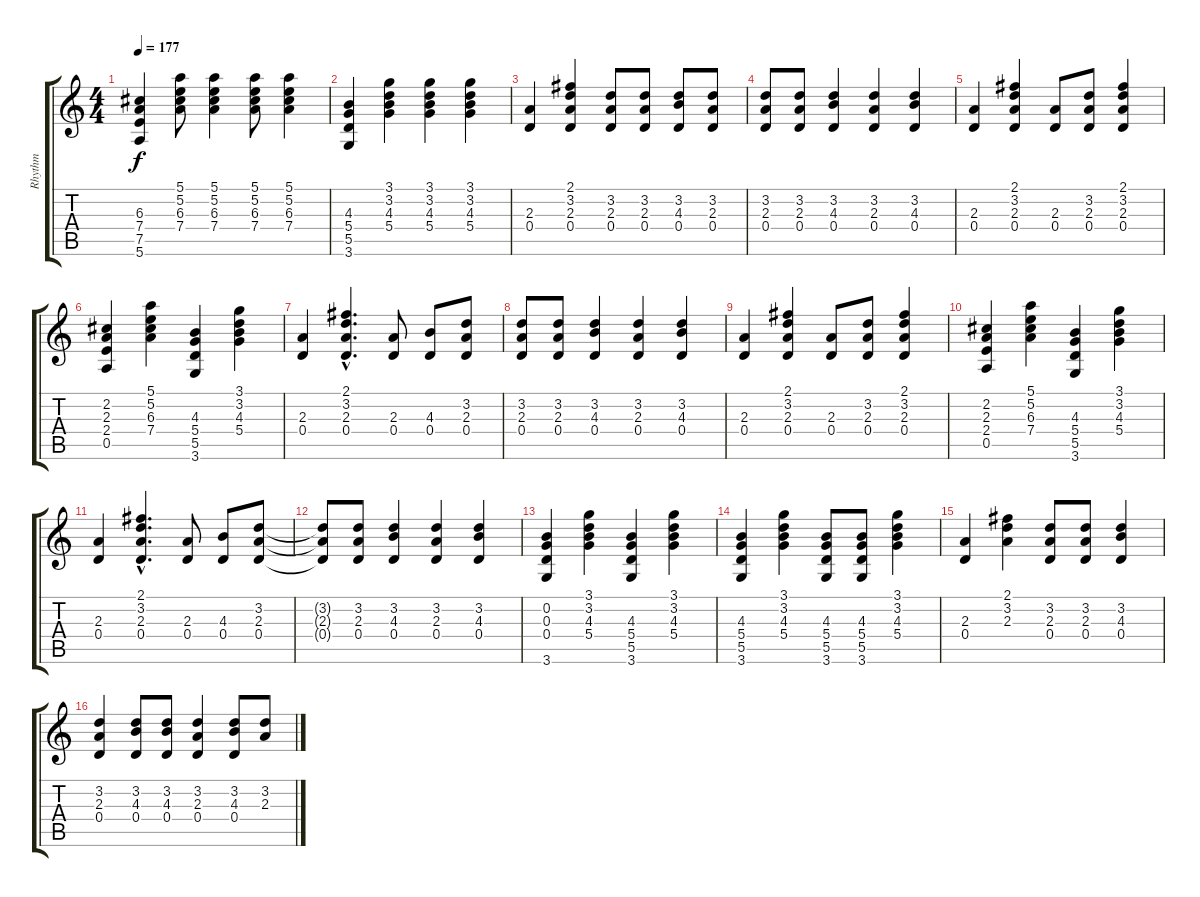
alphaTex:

\track ("Rhythm" "Rhythm") {instrument electricguitarclean}
\staff {score tabs}
\tuning (E4 B3 G3 D3 A2 E2) {hide}
\ts (4 4)
\tempo 177
\clef g2
\ks c
(6.3 7.4 7.5 5.6).4{dy f} (5.1 5.2 6.3 7.4).8 (5.1 5.2 6.3 7.4).4 (5.1 5.2 6.3 7.4).8 (5.1 5.2 6.3 7.4).4 |
(4.3 5.4 5.5 3.6).4 (3.1 3.2 4.3 5.4).4 (3.1 3.2 4.3 5.4).4 (3.1 3.2 4.3 5.4).4 |
(2.3 0.4).4 (2.1 3.2 2.3 0.4).4 (3.2 2.3 0.4).8 (3.2 2.3 0.4).8 (3.2 4.3 0.4).8 (3.2 2.3 0.4).8 |
(3.2 2.3 0.4).8 (3.2 2.3 0.4).8 (3.2 4.3 0.4).4 (3.2 2.3 0.4).4 (3.2 4.3 0.4).4 |
(2.3 0.4).4 (2.1 3.2 2.3 0.4).4 (2.3 0.4).8 (3.2 2.3 0.4).8 (2.1 3.2 2.3 0.4).4 |
(2.2 2.3 2.4 0.5).4 (5.1 5.2 6.3 7.4).4 (4.3 5.4 5.5 3.6).4 (3.1 3.2 4.3 5.4).4 |
(2.3 0.4).4 (2.1{hac} 3.2{hac} 2.3{hac} 0.4{hac}).4{d} (2.3 0.4).8 (4.3 0.4).8 (3.2 2.3 0.4).8 |
(3.2 2.3 0.4).8 (3.2 2.3 0.4).8 (3.2 4.3 0.4).4 (3.2 2.3 0.4).4 (3.2 4.3 0.4).4 |
(2.3 0.4).4 (2.1 3.2 2.3 0.4).4 (2.3 0.4).8 (3.2 2.3 0.4).8 (2.1 3.2 2.3 0.4).4 |
(2.2 2.3 2.4 0.5).4 (5.1 5.2 6.3 7.4).4 (4.3 5.4 5.5 3.6).4 (3.1 3.2 4.3 5.4).4 |
(2.3 0.4).4 (2.1{hac} 3.2{hac} 2.3{hac} 0.4{hac}).4{d} (2.3 0.4).8 (4.3 0.4).8 (3.2 2.3 0.4).8 |
(3.2{t} 2.3{t} 0.4{t}).8 (3.2 2.3 0.4).8 (3.2 4.3 0.4).4 (3.2 2.3 0.4).4 (3.2 4.3 0.4).4 |
(0.2 0.3 0.4 3.6).4 (3.1 3.2 4.3 5.4).4 (4.3 5.4 5.5 3.6).4 (3.1 3.2 4.3 5.4).4 |
(4.3 5.4 5.5 3.6).4 (3.1 3.2 4.3 5.4).4 (4.3 5.4 5.5 3.6).8 (4.3 5.4 5.5 3.6).8 (3.1 3.2 4.3 5.4).4 |
(2.3 0.4).4 (2.1 3.2 2.3).4 (3.2 2.3 0.4).8 (3.2 2.3 0.4).8 (3.2 4.3 0.4).4 |
(3.2 2.3 0.4).4 (3.2 4.3 0.4).8 (3.2 4.3 0.4).8 (3.2 2.3 0.4).4 (3.2 4.3 0.4).8 (3.2 2.3).8
